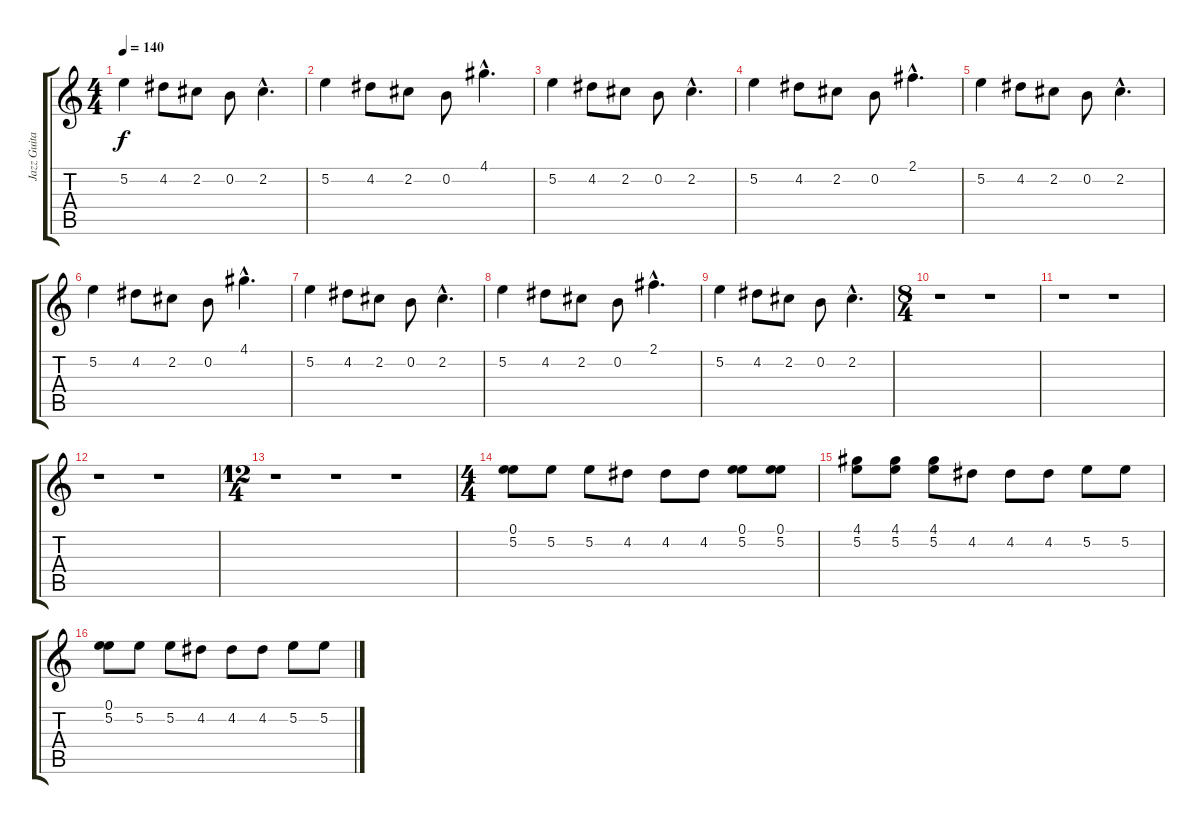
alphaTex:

\track ("Jazz Guitar" "Jazz Guita") {instrument electricguitarjazz}
\staff {score tabs}
\tuning (E4 B3 G3 D3 A2 E2) {hide}
\ts (4 4)
\tempo 140
\clef g2
\ks c
5.2.4{dy f} 4.2.8 2.2.8 0.2.8 2.2{hac}.4{d} |
5.2.4 4.2.8 2.2.8 0.2.8 4.1{hac}.4{d} |
5.2.4 4.2.8 2.2.8 0.2.8 2.2{hac}.4{d} |
5.2.4 4.2.8 2.2.8 0.2.8 2.1{hac}.4{d} |
5.2.4 4.2.8 2.2.8 0.2.8 2.2{hac}.4{d} |
5.2.4 4.2.8 2.2.8 0.2.8 4.1{hac}.4{d} |
5.2.4 4.2.8 2.2.8 0.2.8 2.2{hac}.4{d} |
5.2.4 4.2.8 2.2.8 0.2.8 2.1{hac}.4{d} |
5.2.4 4.2.8 2.2.8 0.2.8 2.2{hac}.4{d} |
\ts (8 4)
r.1 r.1 |
r.1 r.1 |
r.1 r.1 |
\ts (12 4)
r.1 r.1 r.1 |
\ts (4 4)
(0.1 5.2).8 5.2.8 5.2.8 4.2.8 4.2.8 4.2.8 (0.1 5.2).8 (0.1 5.2).8 |
(4.1 5.2).8 (4.1 5.2).8 (4.1 5.2).8 4.2.8 4.2.8 4.2.8 5.2.8 5.2.8 |
(0.1 5.2).8 5.2.8 5.2.8 4.2.8 4.2.8 4.2.8 5.2.8 5.2.8
